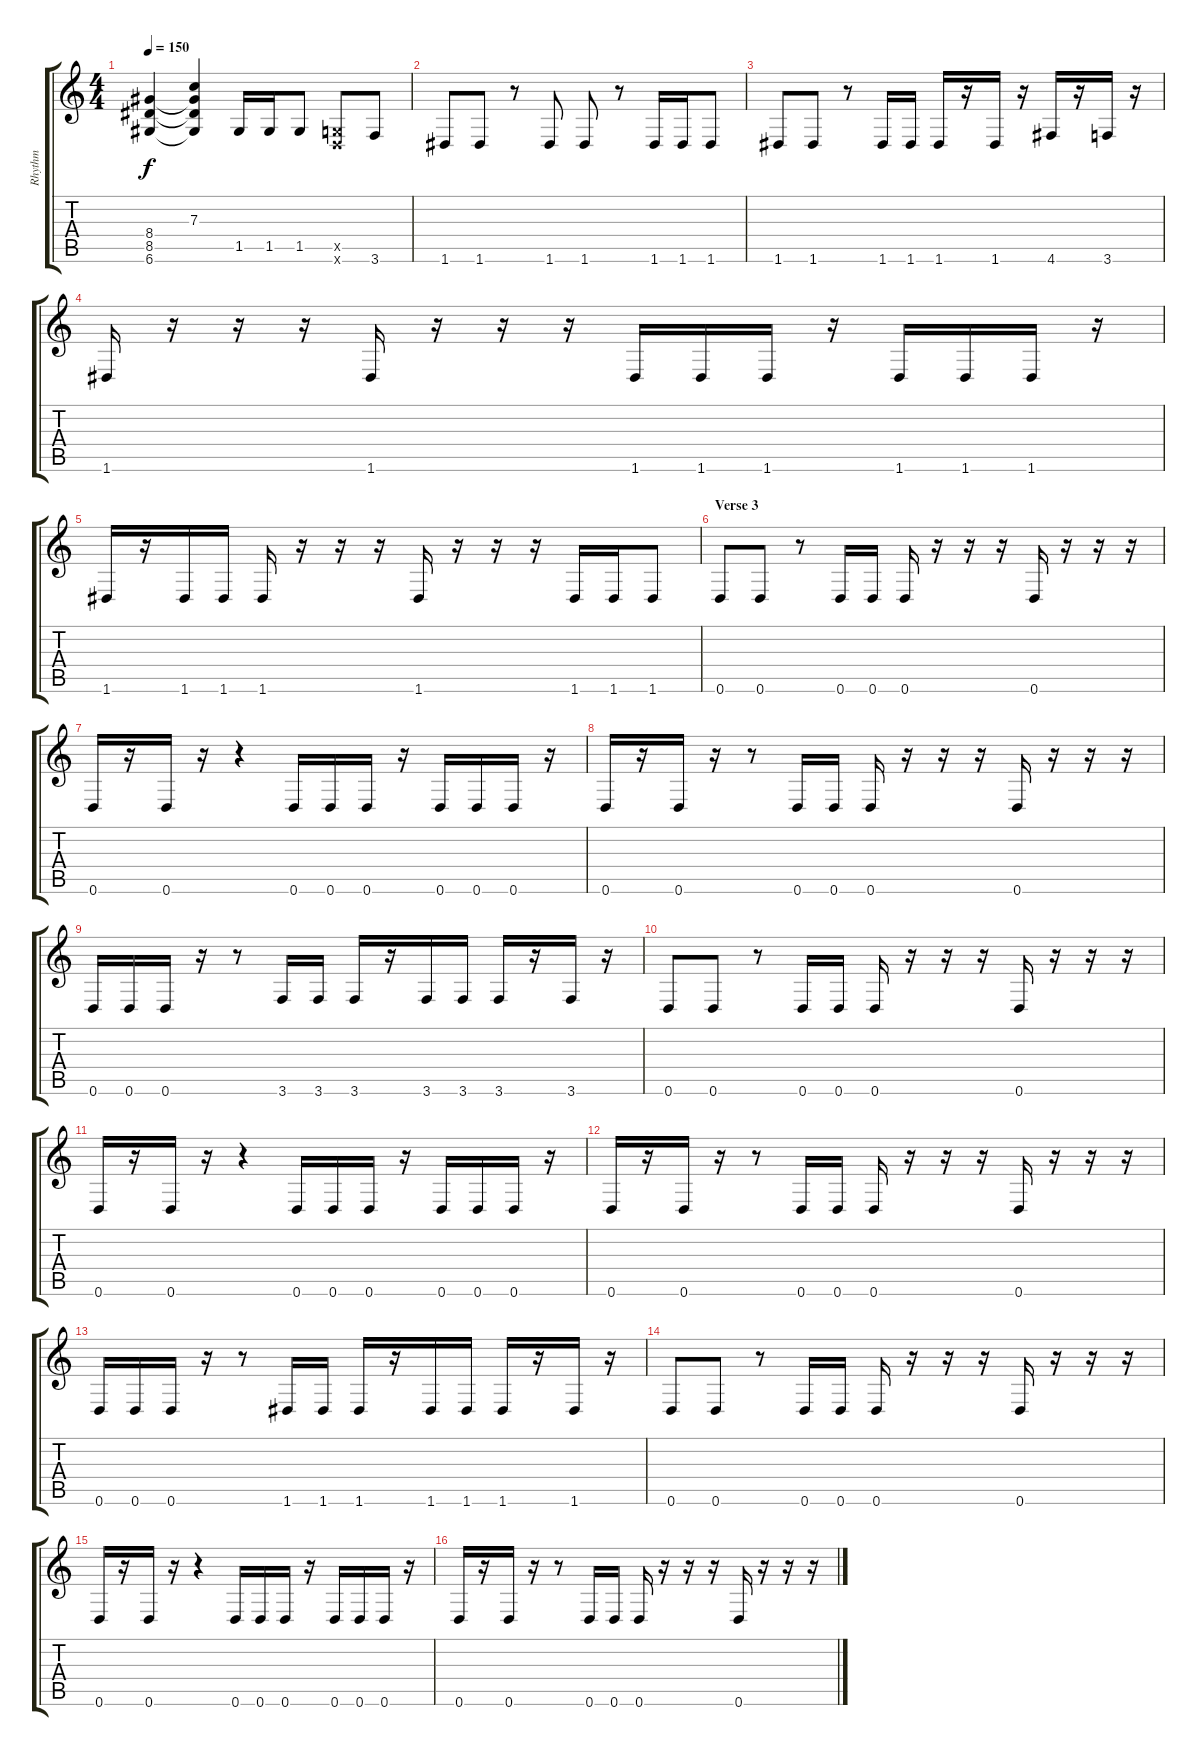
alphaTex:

\track ("Rhythm" "Rhythm") {instrument distortionguitar}
\staff {score tabs}
\tuning (D4 A3 F3 C3 G2 D2) {hide}
\ts (4 4)
\tempo 150
\clef g2
\ks c
(8.4{t} 8.5{t} 6.6{t}).4{dy f} (7.3 8.4{t} 8.5{t} 6.6{t}).4 1.5.16 1.5.16 1.5.8 (0.5{x} 0.6{x}).8 3.6.8 |
1.6.8 1.6.8 r.8 1.6.8 1.6.8 r.8 1.6.16 1.6.16 1.6.8 |
1.6.8 1.6.8 r.8 1.6.16 1.6.16 1.6.16 r.16 1.6.16 r.16 4.6.16 r.16 3.6.16 r.16 |
1.6.16 r.16 r.16 r.16 1.6.16 r.16 r.16 r.16 1.6.16 1.6.16 1.6.16 r.16 1.6.16 1.6.16 1.6.16 r.16 |
1.6.16 r.16 1.6.16 1.6.16 1.6.16 r.16 r.16 r.16 1.6.16 r.16 r.16 r.16 1.6.16 1.6.16 1.6.8 |
\section ("" "Verse 3")
0.6.8 0.6.8 r.8 0.6.16 0.6.16 0.6.16 r.16 r.16 r.16 0.6.16 r.16 r.16 r.16 |
0.6.16 r.16 0.6.16 r.16 r.4 0.6.16 0.6.16 0.6.16 r.16 0.6.16 0.6.16 0.6.16 r.16 |
0.6.16 r.16 0.6.16 r.16 r.8 0.6.16 0.6.16 0.6.16 r.16 r.16 r.16 0.6.16 r.16 r.16 r.16 |
0.6.16 0.6.16 0.6.16 r.16 r.8 3.6.16 3.6.16 3.6.16 r.16 3.6.16 3.6.16 3.6.16 r.16 3.6.16 r.16 |
0.6.8 0.6.8 r.8 0.6.16 0.6.16 0.6.16 r.16 r.16 r.16 0.6.16 r.16 r.16 r.16 |
0.6.16 r.16 0.6.16 r.16 r.4 0.6.16 0.6.16 0.6.16 r.16 0.6.16 0.6.16 0.6.16 r.16 |
0.6.16 r.16 0.6.16 r.16 r.8 0.6.16 0.6.16 0.6.16 r.16 r.16 r.16 0.6.16 r.16 r.16 r.16 |
0.6.16 0.6.16 0.6.16 r.16 r.8 1.6.16 1.6.16 1.6.16 r.16 1.6.16 1.6.16 1.6.16 r.16 1.6.16 r.16 |
0.6.8 0.6.8 r.8 0.6.16 0.6.16 0.6.16 r.16 r.16 r.16 0.6.16 r.16 r.16 r.16 |
0.6.16 r.16 0.6.16 r.16 r.4 0.6.16 0.6.16 0.6.16 r.16 0.6.16 0.6.16 0.6.16 r.16 |
0.6.16 r.16 0.6.16 r.16 r.8 0.6.16 0.6.16 0.6.16 r.16 r.16 r.16 0.6.16 r.16 r.16 r.16
